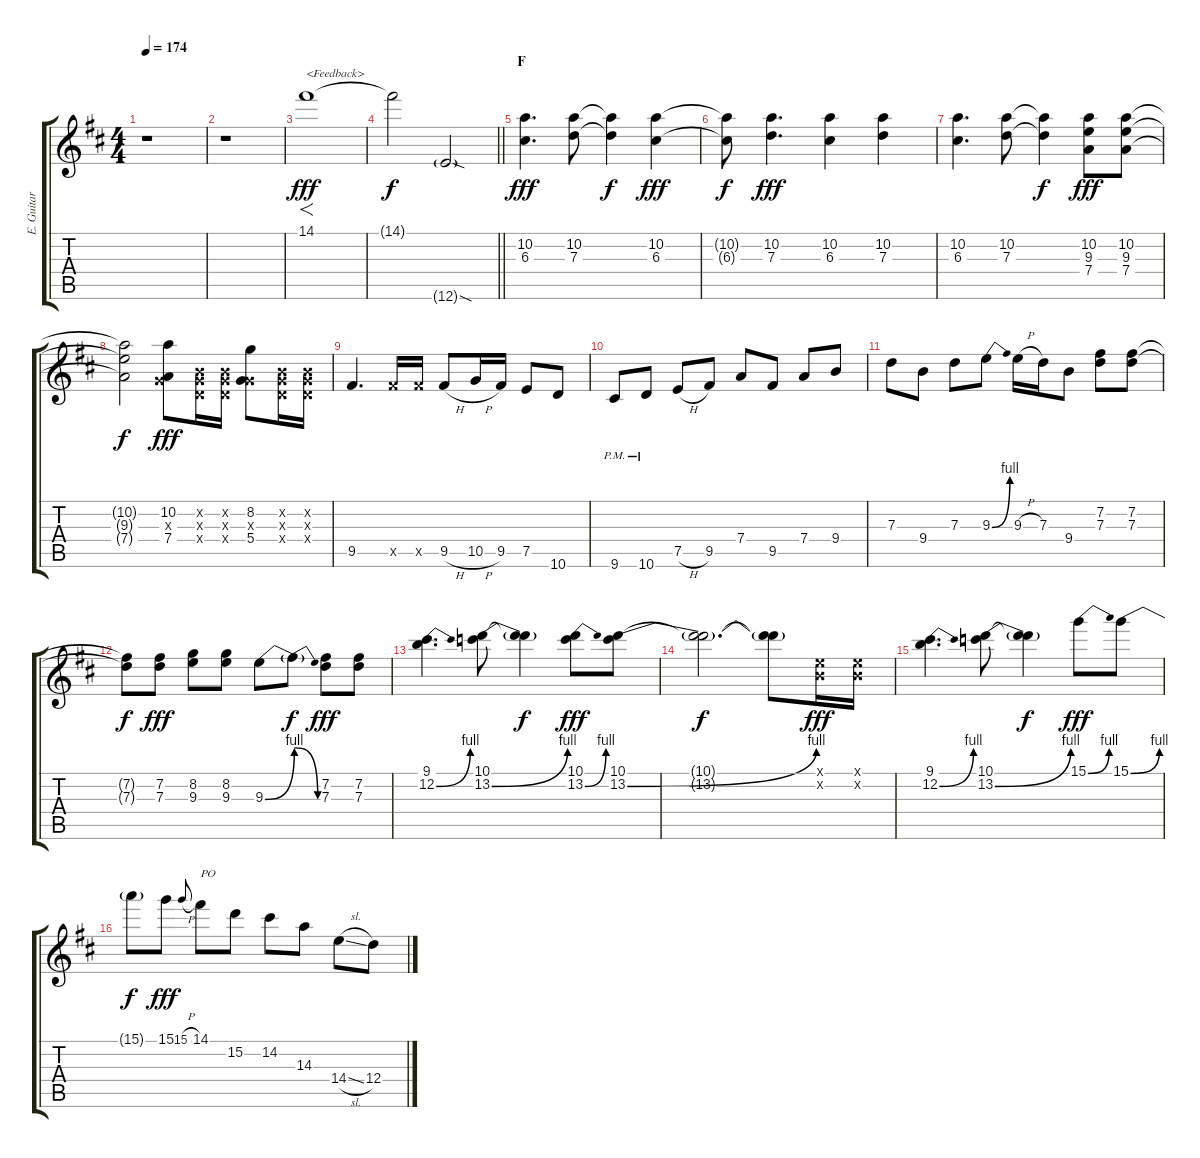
\track ("E. Guitar III" "E. Guitar ") {instrument overdrivenguitar}
\staff {score tabs}
\tuning (E4 B3 G3 D3 A2 E2) {hide}
\ts (4 4)
\tempo 174
\clef g2
\ks bminor
r.1{dy ff} |
r.1 |
14.1.1{f txt "<Feedback>" dy fff volume 16} |
\barLineRight lightlight
14.1{t}.2{dy f} 12.6{sod g}.2 |
\section ("" "F")
(10.2 6.3).4{d dy fff} (10.2 7.3).8 (10.2{t} 7.3{t}).4{dy f} (10.2 6.3).4{dy fff} |
(10.2{t} 6.3{t}).8{dy f} (10.2 7.3).4{d dy fff} (10.2 6.3).4 (10.2 7.3).4 |
(10.2 6.3).4{d} (10.2 7.3).8 (10.2{t} 7.3{t}).4{dy f} (10.2 9.3 7.4).8{dy fff} (10.2 9.3 7.4).8 |
(10.2{t} 9.3{t} 7.4{t}).2{dy f} (10.2 0.3{x} 7.4).8{dy fff} (0.2{x} 0.3{x} 0.4{x}).16 (0.2{x} 0.3{x} 0.4{x}).16 (8.2 0.3{x} 5.4).8 (0.2{x} 0.3{x} 0.4{x}).16 (0.2{x} 0.3{x} 0.4{x}).16 |
9.5.4{d} 9.5{x}.16 9.5{x}.16 9.5{h}.8 10.5{h}.16 9.5.16 7.5.8 10.6.8 |
9.6{pm}.8 10.6{pm}.8 7.5{h}.8 9.5.8 7.4.8 9.5.8 7.4.8 9.4.8 |
7.3.8 9.4.8 7.3.8 9.3{be (bend 0 0 60 4)}.8 9.3{h}.16 7.3.16 9.4.8 (7.2 7.3).8 (7.2 7.3).8 |
(7.2{t} 7.3{t}).8{dy f} (7.2 7.3).8{dy fff} (8.2 9.3).8 (8.2 9.3).8 9.3{be (bend 0 0 60 4)}.8 9.3{be (release 0 4 60 0) t}.8{dy f} (7.2 7.3).8{dy fff} (7.2 7.3).8 |
(9.1 12.2{be (bend 0 0 60 4)}).4{d} (10.1 13.2{be (bend 0 0 60 4)}).8 (10.1{t} 13.2{t}).4{dy f} (10.1 13.2{be (bend 0 0 60 4)}).8{dy fff} (10.1 13.2{be (bend 0 0 60 4)}).8 |
(10.1{t} 13.2{t}).2{d dy f} (10.1{t} 13.2{t}).8 (0.1{x} 0.2{x}).16{dy fff} (0.1{x} 0.2{x}).16 |
(9.1 12.2{be (bend 0 0 60 4)}).4{d} (10.1 13.2{be (bend 0 0 60 4)}).8 (10.1{t} 13.2{t}).4{dy f} 15.1{be (bend 0 0 60 4)}.8{dy fff} 15.1{be (bend 0 0 60 4)}.8 |
15.1{t}.8{dy f} 15.1.8{dy fff} 15.1{h}.8{gr onbeat} 14.1.8{txt "PO"} 15.2.8 14.2.8 14.3.8 14.4{sl}.8 12.4.8
